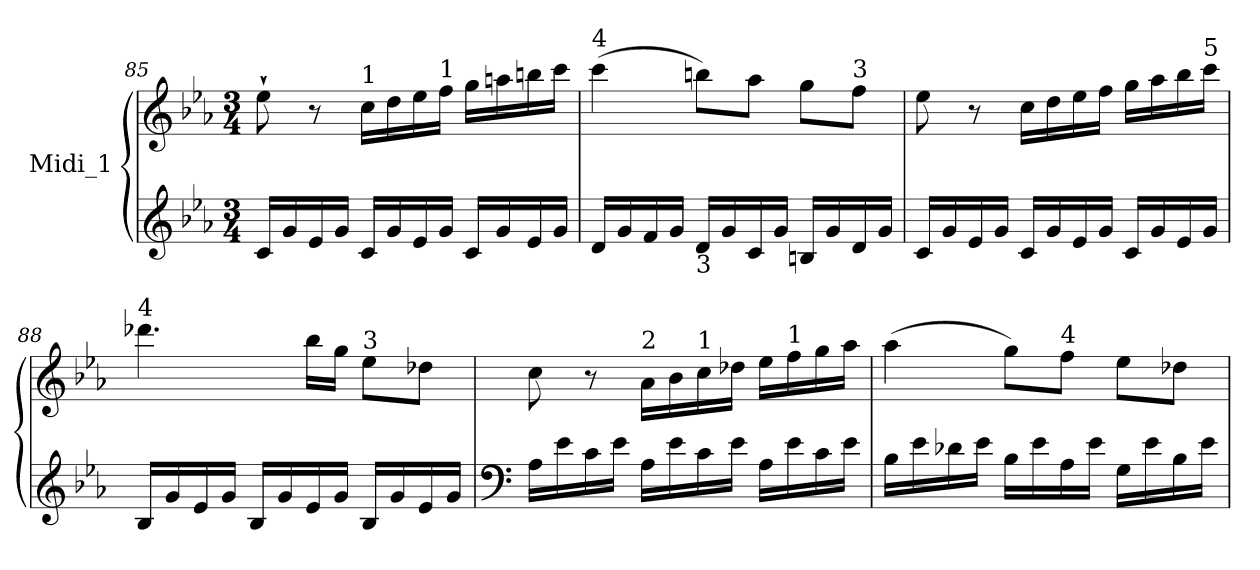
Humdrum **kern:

**kern	**kern
*part1	*part1
*staff2	*staff1
*I"Midi_1	*
*clefG2	*clefG2
*k[b-e-a-]	*k[b-e-a-]
*E-:	*E-:
*M3/4	*M3/4
=85	=85
*^	*
16c/LL	2ryy	8ee-`\
16g/	.	.
16e-/	.	8r
16g/JJ	.	.
!	!	!LO:TX:a:t=1
16c/LL	.	16cc\LL
16g/	.	16dd\
16e-/	.	16ee-\
!	!	!LO:TX:a:t=1
16g/JJ	.	16ff\JJ
16c/LL	4ryy	16gg\LL
16g/	.	16aan\
16e-/	.	16bbn\
16g/JJ	.	16ccc\JJ
=86	=86	=86
!	!	!LO:TX:a:t=4
16d/LL	2ryy	(>4ccc\
16g/	.	.
16f/	.	.
16g/JJ	.	.
!LO:TX:b:t=3	!	!
16d/LL	.	8bbn\L)
16g/	.	.
16c/	.	8aa-i\J
16g/JJ	.	.
16Bn/LL	4ryy	8gg\L
16g/	.	.
!	!	!LO:TX:a:t=3
16d/	.	8ff\J
16g/JJ	.	.
*v	*v	*
!!LO:PB:g=z
=87	=87
16c/LL	8ee-\
16g/	.
16e-/	8r
16g/JJ	.
16c/LL	16cc\LL
16g/	16dd\
16e-/	16ee-\
16g/JJ	16ff\JJ
16c/LL	16gg\LL
16g/	16aa-i\
16e-/	16bb-i\
!	!LO:TX:a:t=5
16g/JJ	16ccc\JJ
=88	=88
!	!LO:TX:a:t=4
16B-/LL	4.ddd-X\
16g/	.
16e-/	.
16g/JJ	.
16B-/LL	.
16g/	.
16e-/	16bb-\LL
16g/JJ	16gg\JJ
!	!LO:TX:a:t=3
16B-/LL	8ee-\L
16g/	.
16e-/	8dd-X\J
16g/JJ	.
=89	=89
*clefF4	*
16A-\LL	8cc\
16e-\	.
16c\	8r
16e-\JJ	.
!	!LO:TX:a:t=2
16A-\LL	16a-\LL
16e-\	16b-\
!	!LO:TX:a:t=1
16c\	16cc\
16e-\JJ	16dd-X\JJ
16A-\LL	16ee-\LL
!	!LO:TX:a:t=1
16e-\	16ff\
16c\	16gg\
16e-\JJ	16aa-\JJ
!!LO:LB:g=z
=90	=90
16B-\LL	(>4aa-\
16e-\	.
16d-X\	.
16e-\JJ	.
16B-\LL	8gg\L)
16e-\	.
!	!LO:TX:a:t=4
16A-\	8ff\J
16e-\JJ	.
16G\LL	8ee-\L
16e-\	.
16B-\	8dd-X\J
16e-\JJ	.
=	=
*-	*-
